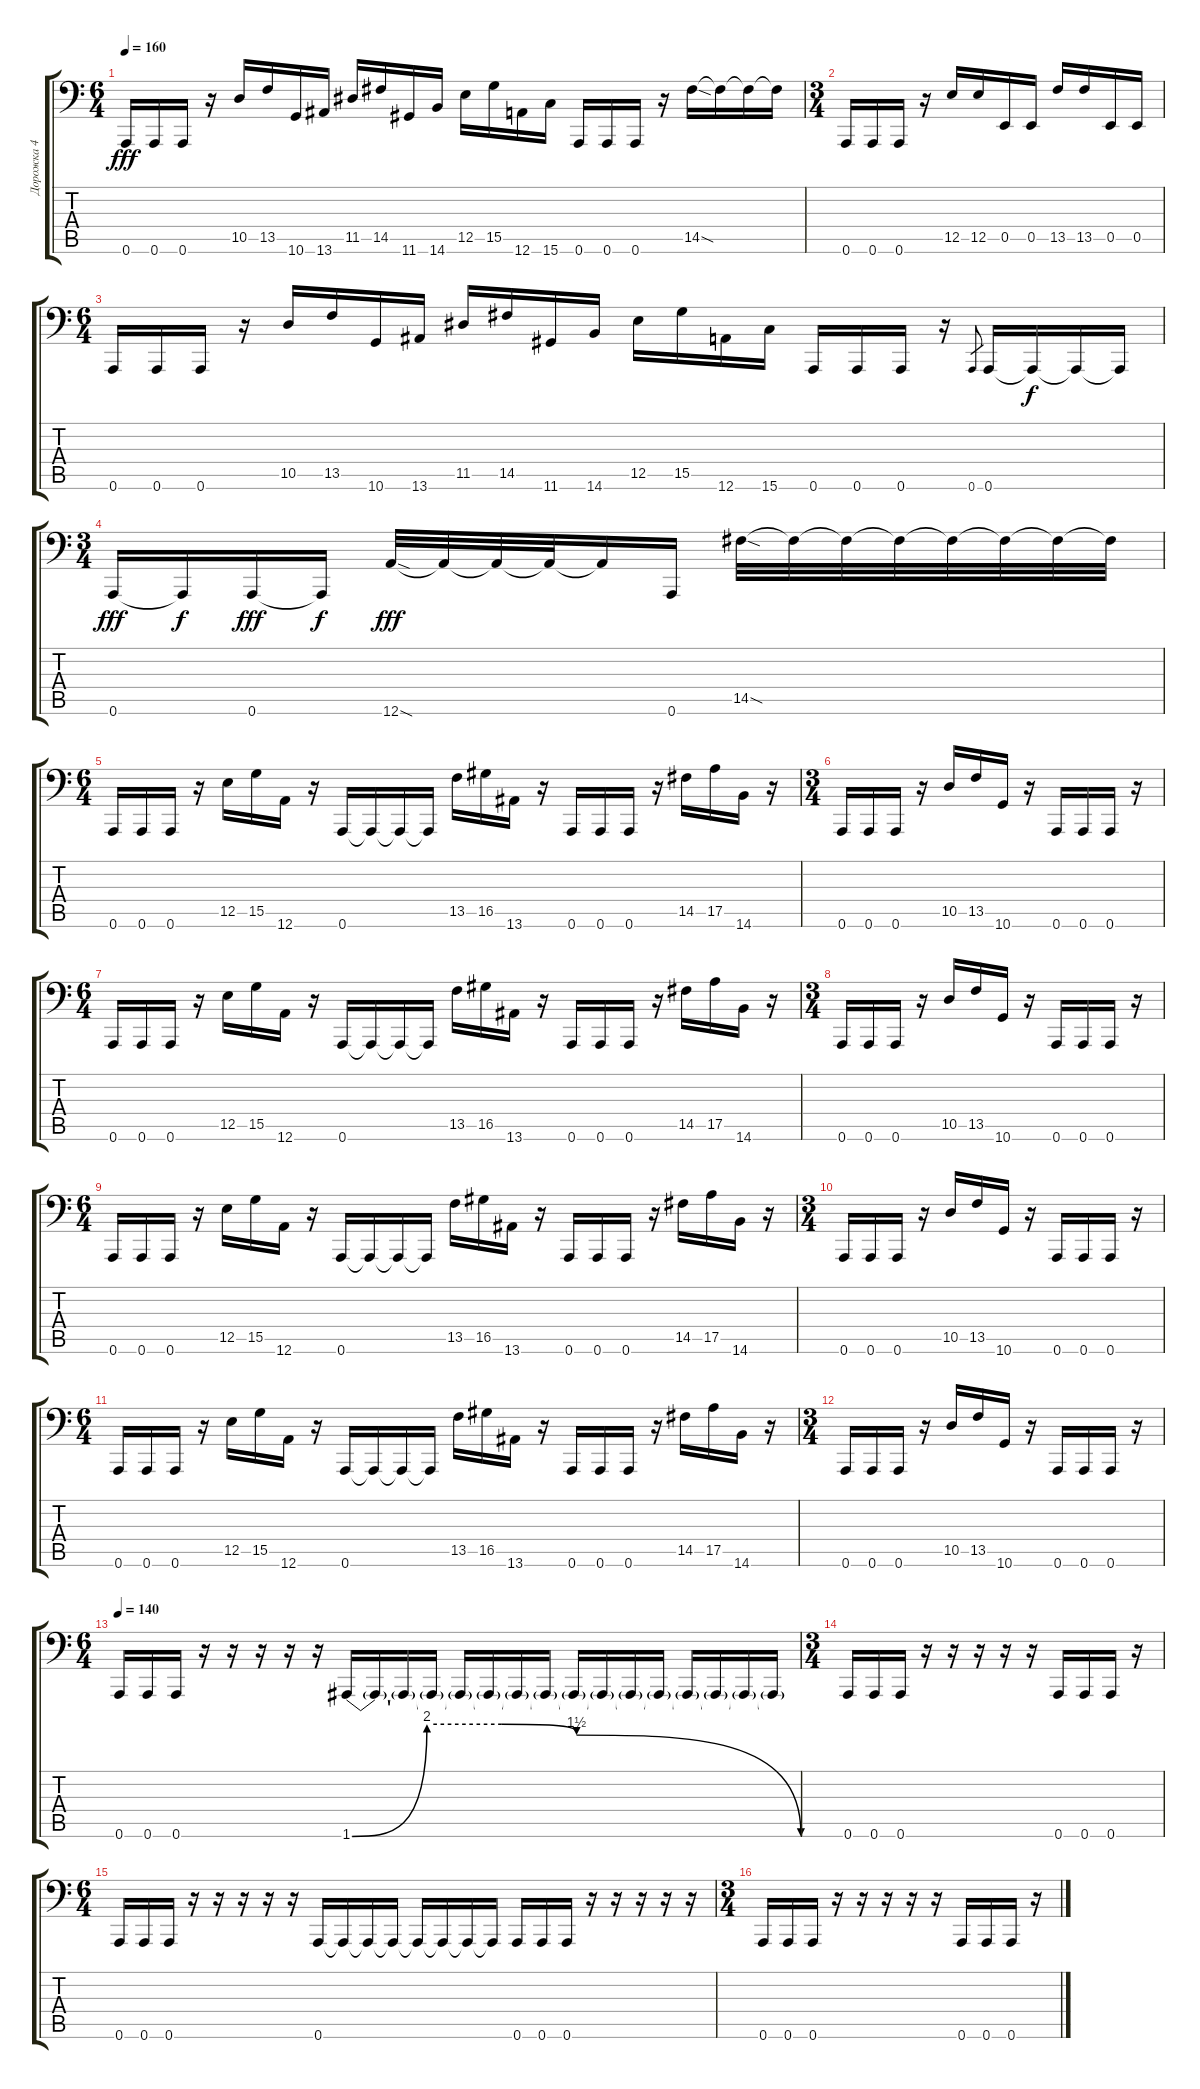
\track ("Дорожка 4" "Дорожка 4") {instrument electricbassfinger}
\staff {score tabs}
\tuning (B2 Gb2 D2 A1 E1 A0) {hide}
\ts (6 4)
\tempo 160
\clef f4
\ks c
0.6.16{dy fff} 0.6.16 0.6.16 r.16 10.5.16 13.5.16 10.6.16 13.6.16 11.5.16 14.5.16 11.6.16 14.6.16 12.5.16 15.5.16 12.6.16 15.6.16 0.6.16 0.6.16 0.6.16 r.16 14.5{sod}.16 14.5{t}.16 14.5{t}.16 14.5{t}.16 |
\ts (3 4)
0.6.16 0.6.16 0.6.16 r.16 12.5.16 12.5.16 0.5.16 0.5.16 13.5.16 13.5.16 0.5.16 0.5.16 |
\ts (6 4)
0.6.16 0.6.16 0.6.16 r.16 10.5.16 13.5.16 10.6.16 13.6.16 11.5.16 14.5.16 11.6.16 14.6.16 12.5.16 15.5.16 12.6.16 15.6.16 0.6.16 0.6.16 0.6.16 r.16 0.6.8{gr} 0.6.16 0.6{t}.16{dy f} 0.6{t}.16 0.6{t}.16 |
\ts (3 4)
0.6.16{dy fff} 0.6{t}.16{dy f} 0.6.16{dy fff} 0.6{t}.16{dy f} 12.6{sod}.32{dy fff} 12.6{t}.32 12.6{t}.32 12.6{t}.32 12.6{t}.16 0.6.16 14.5{sod}.32 14.5{t}.32 14.5{t}.32 14.5{t}.32 14.5{t}.32 14.5{t}.32 14.5{t}.32 14.5{t}.32 |
\ts (6 4)
0.6.16 0.6.16 0.6.16 r.16 12.5.16 15.5.16 12.6.16 r.16 0.6.16 0.6{t}.16 0.6{t}.16 0.6{t}.16 13.5.16 16.5.16 13.6.16 r.16 0.6.16 0.6.16 0.6.16 r.16 14.5.16 17.5.16 14.6.16 r.16 |
\ts (3 4)
0.6.16 0.6.16 0.6.16 r.16 10.5.16 13.5.16 10.6.16 r.16 0.6.16 0.6.16 0.6.16 r.16 |
\ts (6 4)
0.6.16 0.6.16 0.6.16 r.16 12.5.16 15.5.16 12.6.16 r.16 0.6.16 0.6{t}.16 0.6{t}.16 0.6{t}.16 13.5.16 16.5.16 13.6.16 r.16 0.6.16 0.6.16 0.6.16 r.16 14.5.16 17.5.16 14.6.16 r.16 |
\ts (3 4)
0.6.16 0.6.16 0.6.16 r.16 10.5.16 13.5.16 10.6.16 r.16 0.6.16 0.6.16 0.6.16 r.16 |
\ts (6 4)
0.6.16 0.6.16 0.6.16 r.16 12.5.16 15.5.16 12.6.16 r.16 0.6.16 0.6{t}.16 0.6{t}.16 0.6{t}.16 13.5.16 16.5.16 13.6.16 r.16 0.6.16 0.6.16 0.6.16 r.16 14.5.16 17.5.16 14.6.16 r.16 |
\ts (3 4)
0.6.16 0.6.16 0.6.16 r.16 10.5.16 13.5.16 10.6.16 r.16 0.6.16 0.6.16 0.6.16 r.16 |
\ts (6 4)
0.6.16 0.6.16 0.6.16 r.16 12.5.16 15.5.16 12.6.16 r.16 0.6.16 0.6{t}.16 0.6{t}.16 0.6{t}.16 13.5.16 16.5.16 13.6.16 r.16 0.6.16 0.6.16 0.6.16 r.16 14.5.16 17.5.16 14.6.16 r.16 |
\ts (3 4)
0.6.16 0.6.16 0.6.16 r.16 10.5.16 13.5.16 10.6.16 r.16 0.6.16 0.6.16 0.6.16 r.16 |
\ts (6 4)
\tempo 130
\tempo 140
0.6.16 0.6.16 0.6.16 r.16 r.16 r.16 r.16 r.16 1.6{be (custom 0 0 10 8 20 8 30 6 60 0)}.16 1.6{t}.16 1.6{t}.16 1.6{t}.16 1.6{t}.16 1.6{t}.16 1.6{t}.16 1.6{t}.16 1.6{t}.16 1.6{t}.16 1.6{t}.16 1.6{t}.16 1.6{t}.16 1.6{t}.16 1.6{t}.16 1.6{t}.16 |
\ts (3 4)
0.6.16 0.6.16 0.6.16 r.16 r.16 r.16 r.16 r.16 0.6.16 0.6.16 0.6.16 r.16 |
\ts (6 4)
0.6.16 0.6.16 0.6.16 r.16 r.16 r.16 r.16 r.16 0.6.16 0.6{t}.16 0.6{t}.16 0.6{t}.16 0.6{t}.16 0.6{t}.16 0.6{t}.16 0.6{t}.16 0.6.16 0.6.16 0.6.16 r.16 r.16 r.16 r.16 r.16 |
\ts (3 4)
0.6.16 0.6.16 0.6.16 r.16 r.16 r.16 r.16 r.16 0.6.16 0.6.16 0.6.16 r.16
